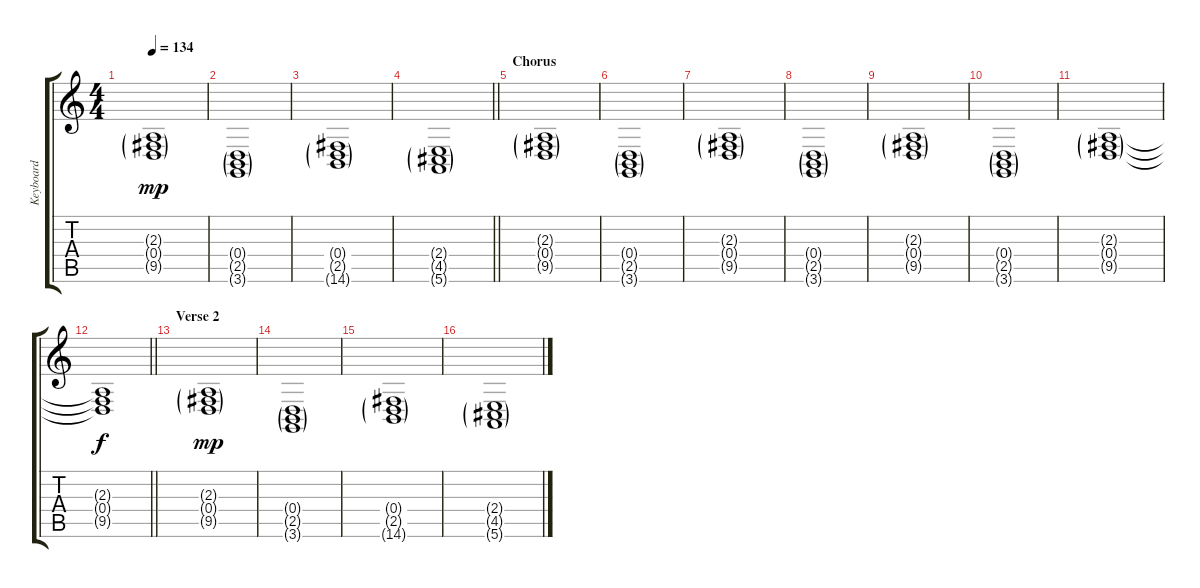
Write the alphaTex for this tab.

\track ("Keyboard" "Keyboard") {instrument stringensemble1}
\staff {score tabs}
\tuning (E4 B3 G3 D3 A2 E2) {hide}
\ts (4 4)
\tempo 134
\clef g2
\ks c
(2.3{g} 0.4{g} 9.5{g}).1{dy mp} |
(0.4{g} 2.5{g} 3.6{g}).1 |
(0.4{g} 2.5{g} 14.6{g}).1 |
\barLineRight lightlight
(2.4{g} 4.5{g} 5.6{g}).1 |
\section ("" "Chorus")
(2.3{g} 0.4{g} 9.5{g}).1 |
(0.4{g} 2.5{g} 3.6{g}).1 |
(2.3{g} 0.4{g} 9.5{g}).1 |
(0.4{g} 2.5{g} 3.6{g}).1 |
(2.3{g} 0.4{g} 9.5{g}).1 |
(0.4{g} 2.5{g} 3.6{g}).1 |
(2.3{g} 0.4{g} 9.5{g}).1 |
\barLineRight lightlight
(2.3{t} 0.4{t} 9.5{t}).1{dy f} |
\section ("" "Verse 2")
(2.3{g} 0.4{g} 9.5{g}).1{dy mp} |
(0.4{g} 2.5{g} 3.6{g}).1 |
(0.4{g} 2.5{g} 14.6{g}).1 |
(2.4{g} 4.5{g} 5.6{g}).1
